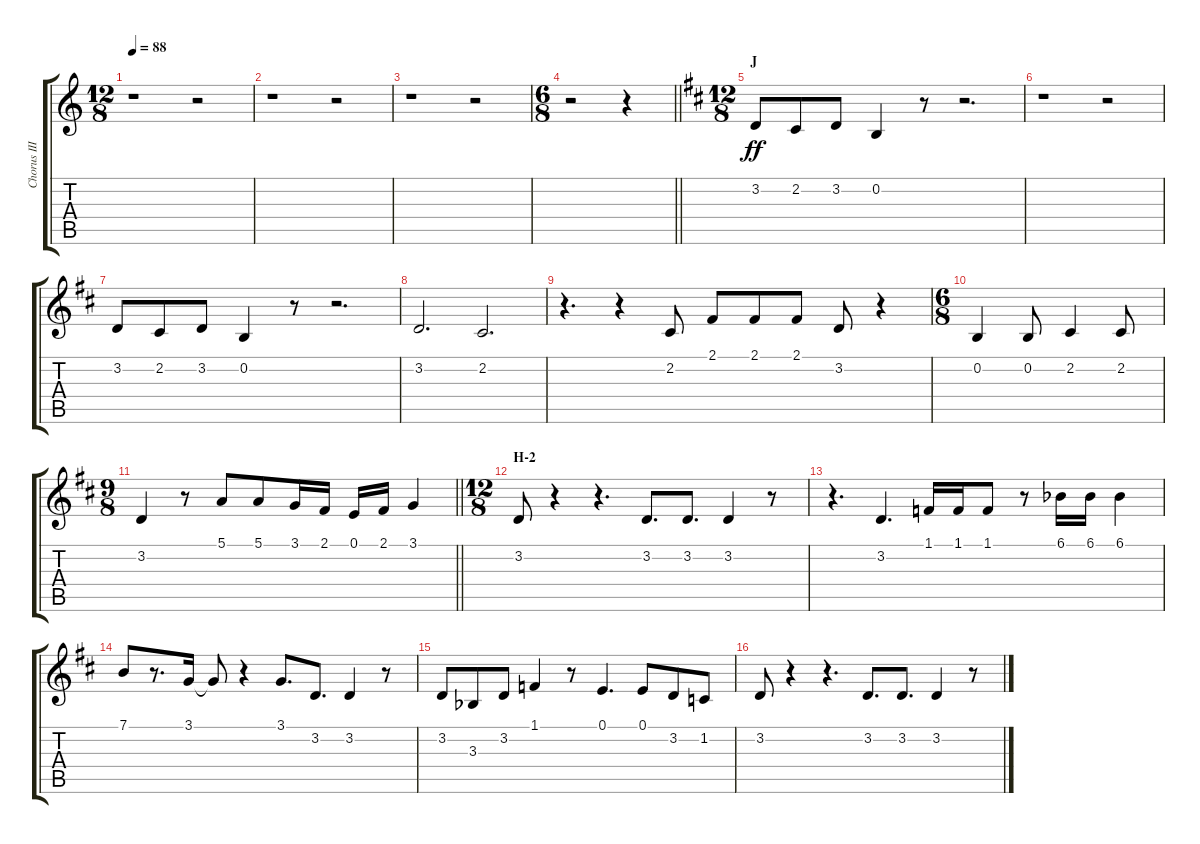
\track ("Chorus III" "Chorus III") {instrument voiceoohs}
\staff {score tabs}
\tuning (E4 B3 G3 D3 A2 E2) {hide}
\ts (12 8)
\tempo 88
\clef g2
\ks c
r.1{dy ff} r.2 |
r.1 r.2 |
r.1 r.2 |
\ts (6 8)
\barLineRight lightlight
r.2 r.4 |
\ts (12 8)
\section ("" "J")
\ks d
3.2.8 2.2.8 3.2.8 0.2.4 r.8 r.2{d} |
r.1 r.2 |
3.2.8 2.2.8 3.2.8 0.2.4 r.8 r.2{d} |
3.2.2{d} 2.2.2{d} |
r.4{d} r.4 2.2.8 2.1.8 2.1.8 2.1.8 3.2.8 r.4 |
\ts (6 8)
0.2.4 0.2.8 2.2.4 2.2.8 |
\ts (9 8)
\barLineRight lightlight
3.2.4 r.8 5.1.8 5.1.8 3.1.16 2.1.16 0.1.16 2.1.16 3.1.4 |
\ts (12 8)
\section ("" "H-2")
3.2.8 r.4 r.4{d} 3.2.8{d} 3.2.8{d} 3.2.4 r.8 |
r.4{d} 3.2.4{d} 1.1.16 1.1.16 1.1.8 r.8 6.1{acc b}.16 6.1{acc b}.16 6.1{acc b}.4 |
7.1.8 r.8{d} 3.1.16 3.1{t}.8 r.4 3.1.8{d} 3.2.8{d} 3.2.4 r.8 |
3.2.8 3.3{acc b}.8 3.2.8 1.1.4 r.8 0.1.4{d} 0.1.8 3.2.8 1.2.8 |
3.2.8 r.4 r.4{d} 3.2.8{d} 3.2.8{d} 3.2.4 r.8
